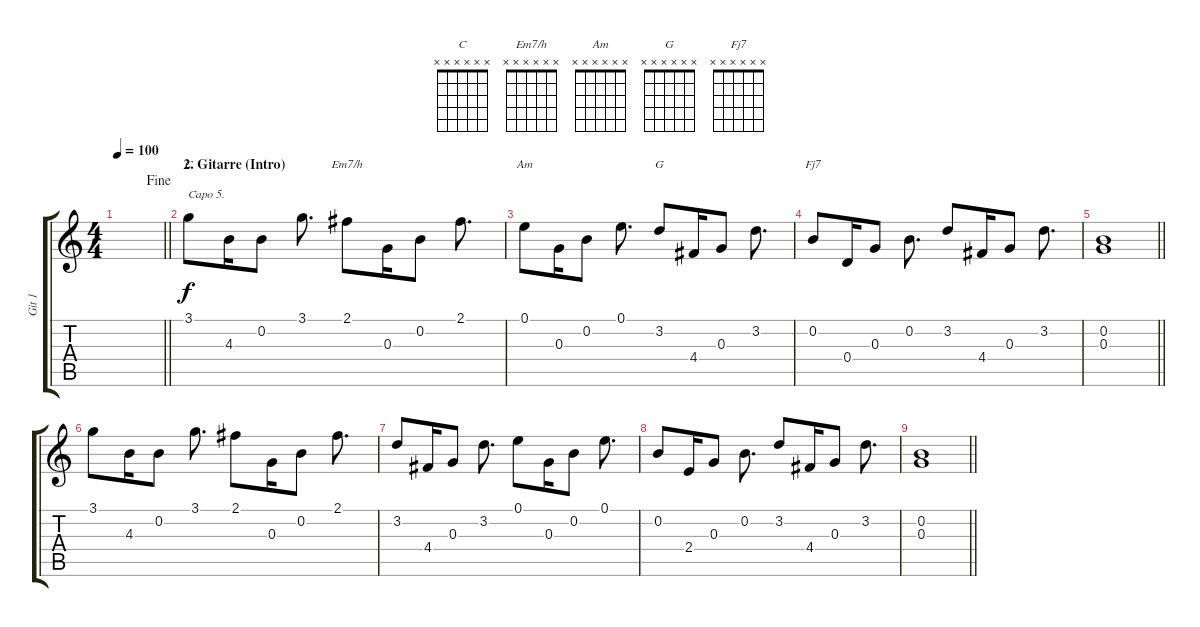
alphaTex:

\track ("Git 1" "Git 1") {instrument acousticguitarsteel}
\staff {score tabs}
\tuning (E4 B3 G3 D3 A2 E2) {hide}
\chord ("C" x x x x x x)
\chord ("Em7/h" x x x x x x)
\chord ("Am" x x x x x x)
\chord ("G" x x x x x x)
\chord ("Fj7" x x x x x x)
\ts (4 4)
\jump fine
\tempo 100
\clef g2
\barLineRight lightlight
\ks c
|
\section ("" "2. Gitarre (Intro)")
3.1.8{ch "C" txt "Capo 5."} 4.3.16 0.2.8 3.1.8{d} 2.1.8{ch "Em7/h"} 0.3.16 0.2.8 2.1.8{d} |
0.1.8{ch "Am"} 0.3.16 0.2.8 0.1.8{d} 3.2.8{ch "G"} 4.4.16 0.3.8 3.2.8{d} |
0.2.8{ch "Fj7"} 0.4.16 0.3.8 0.2.8{d} 3.2.8 4.4.16 0.3.8 3.2.8{d} |
\barLineRight lightlight
(0.2 0.3).1 |
3.1.8 4.3.16 0.2.8 3.1.8{d} 2.1.8 0.3.16 0.2.8 2.1.8{d} |
3.2.8 4.4.16 0.3.8 3.2.8{d} 0.1.8 0.3.16 0.2.8 0.1.8{d} |
0.2.8 2.4.16 0.3.8 0.2.8{d} 3.2.8 4.4.16 0.3.8 3.2.8{d} |
\barLineRight lightlight
(0.2 0.3).1
